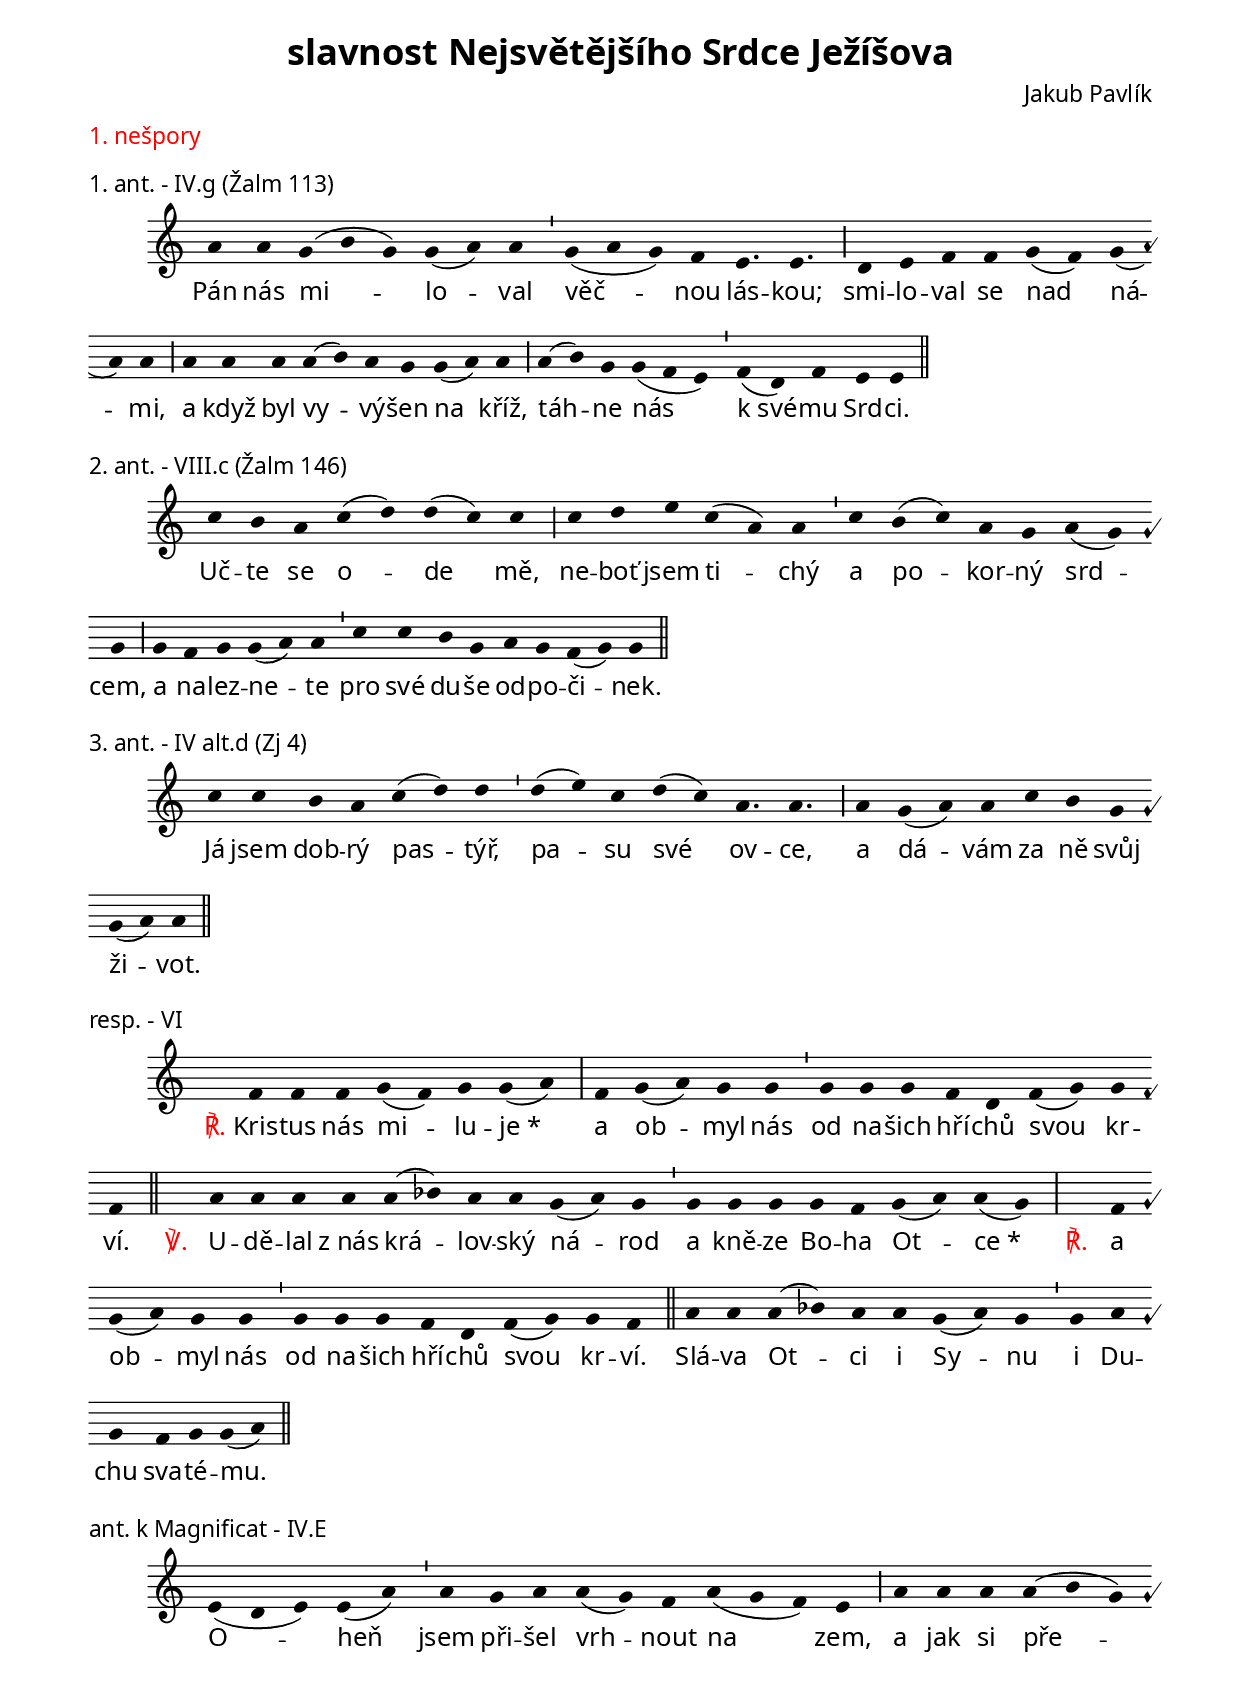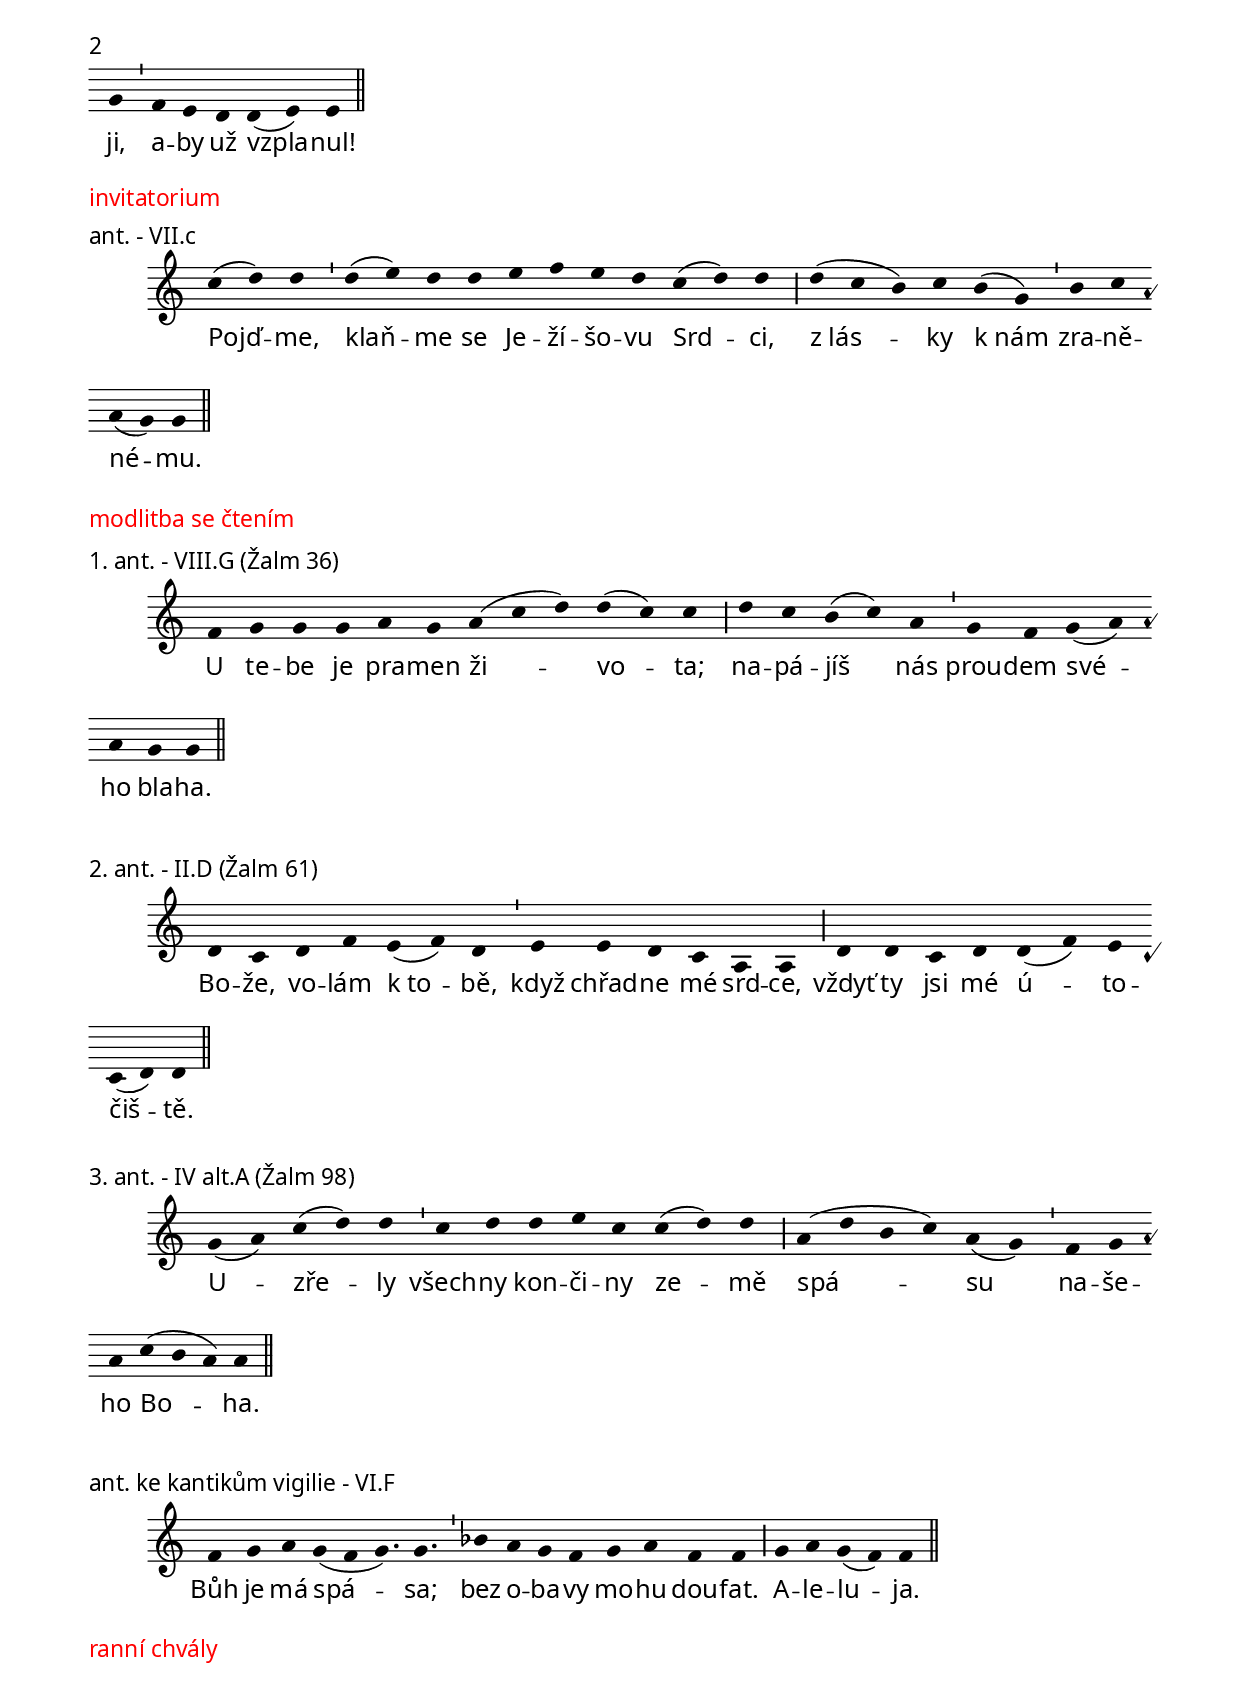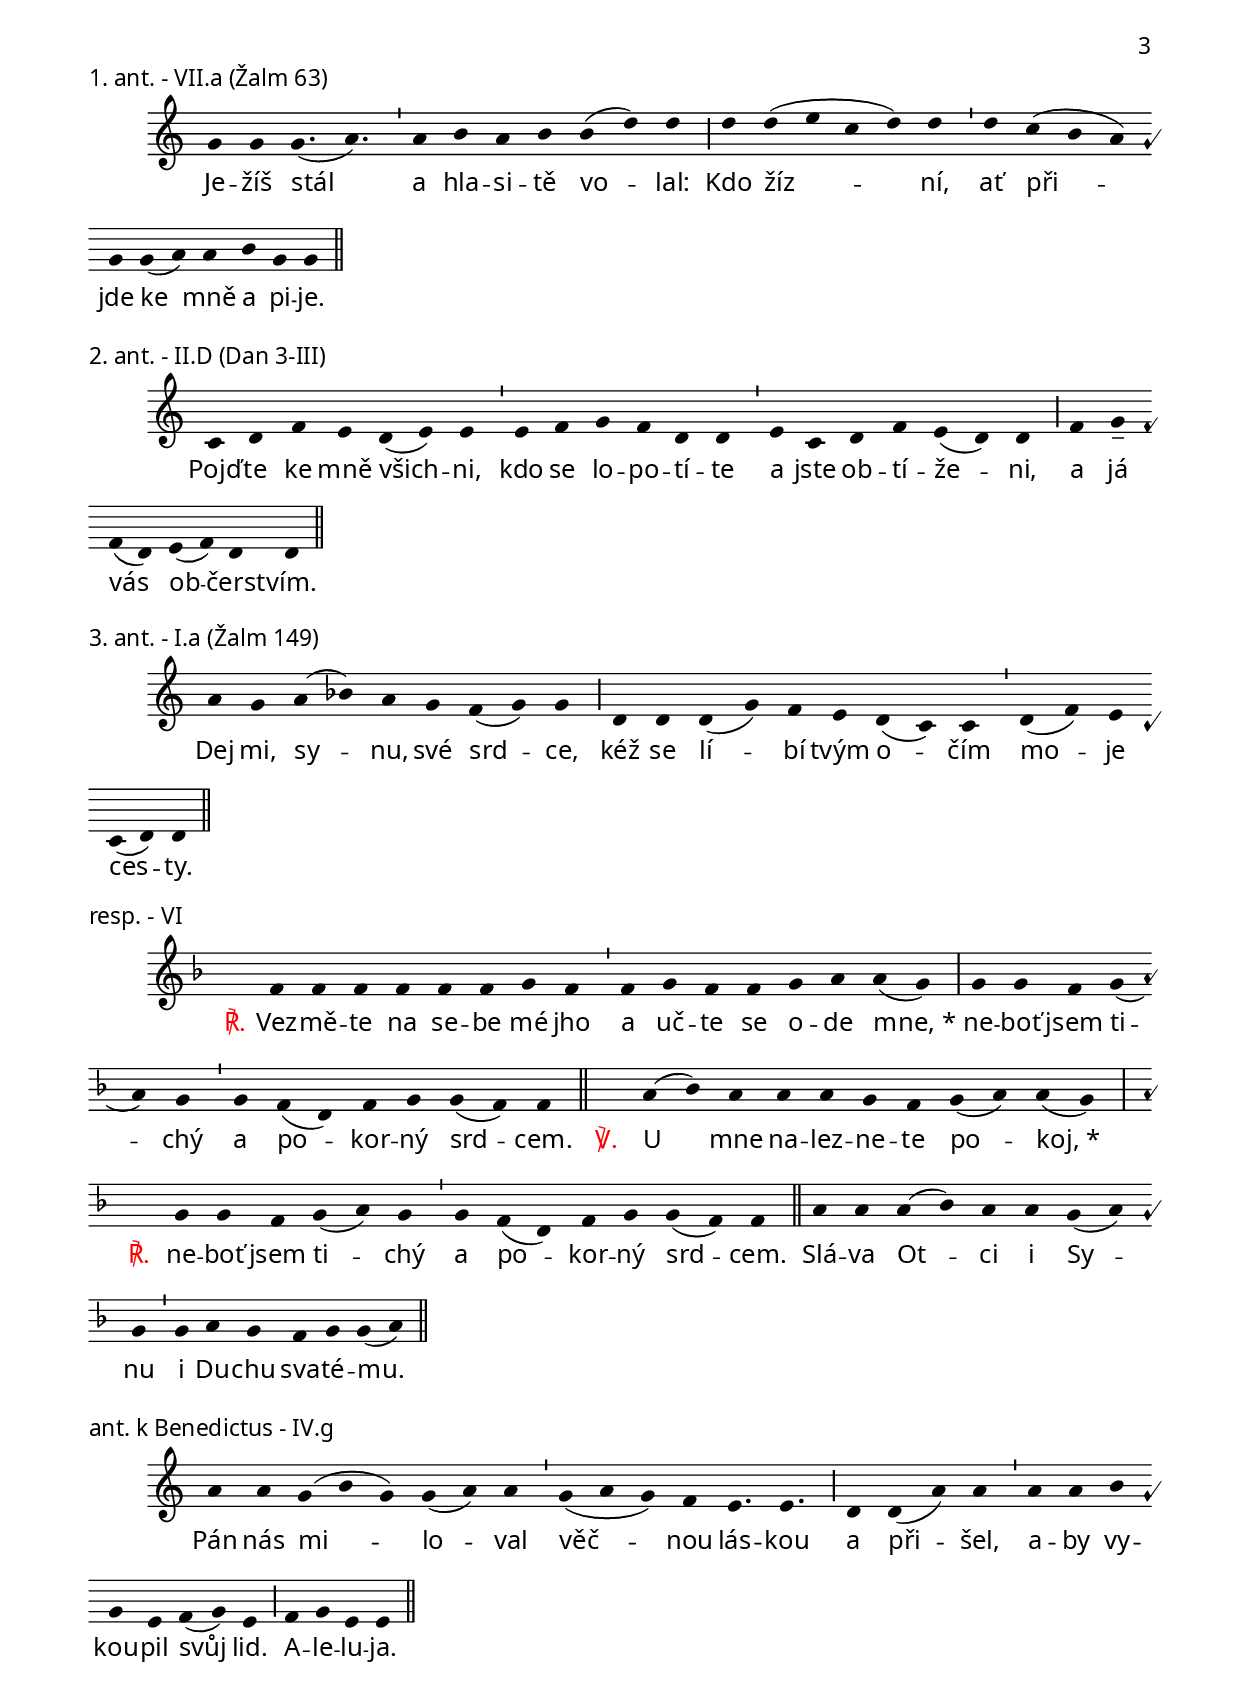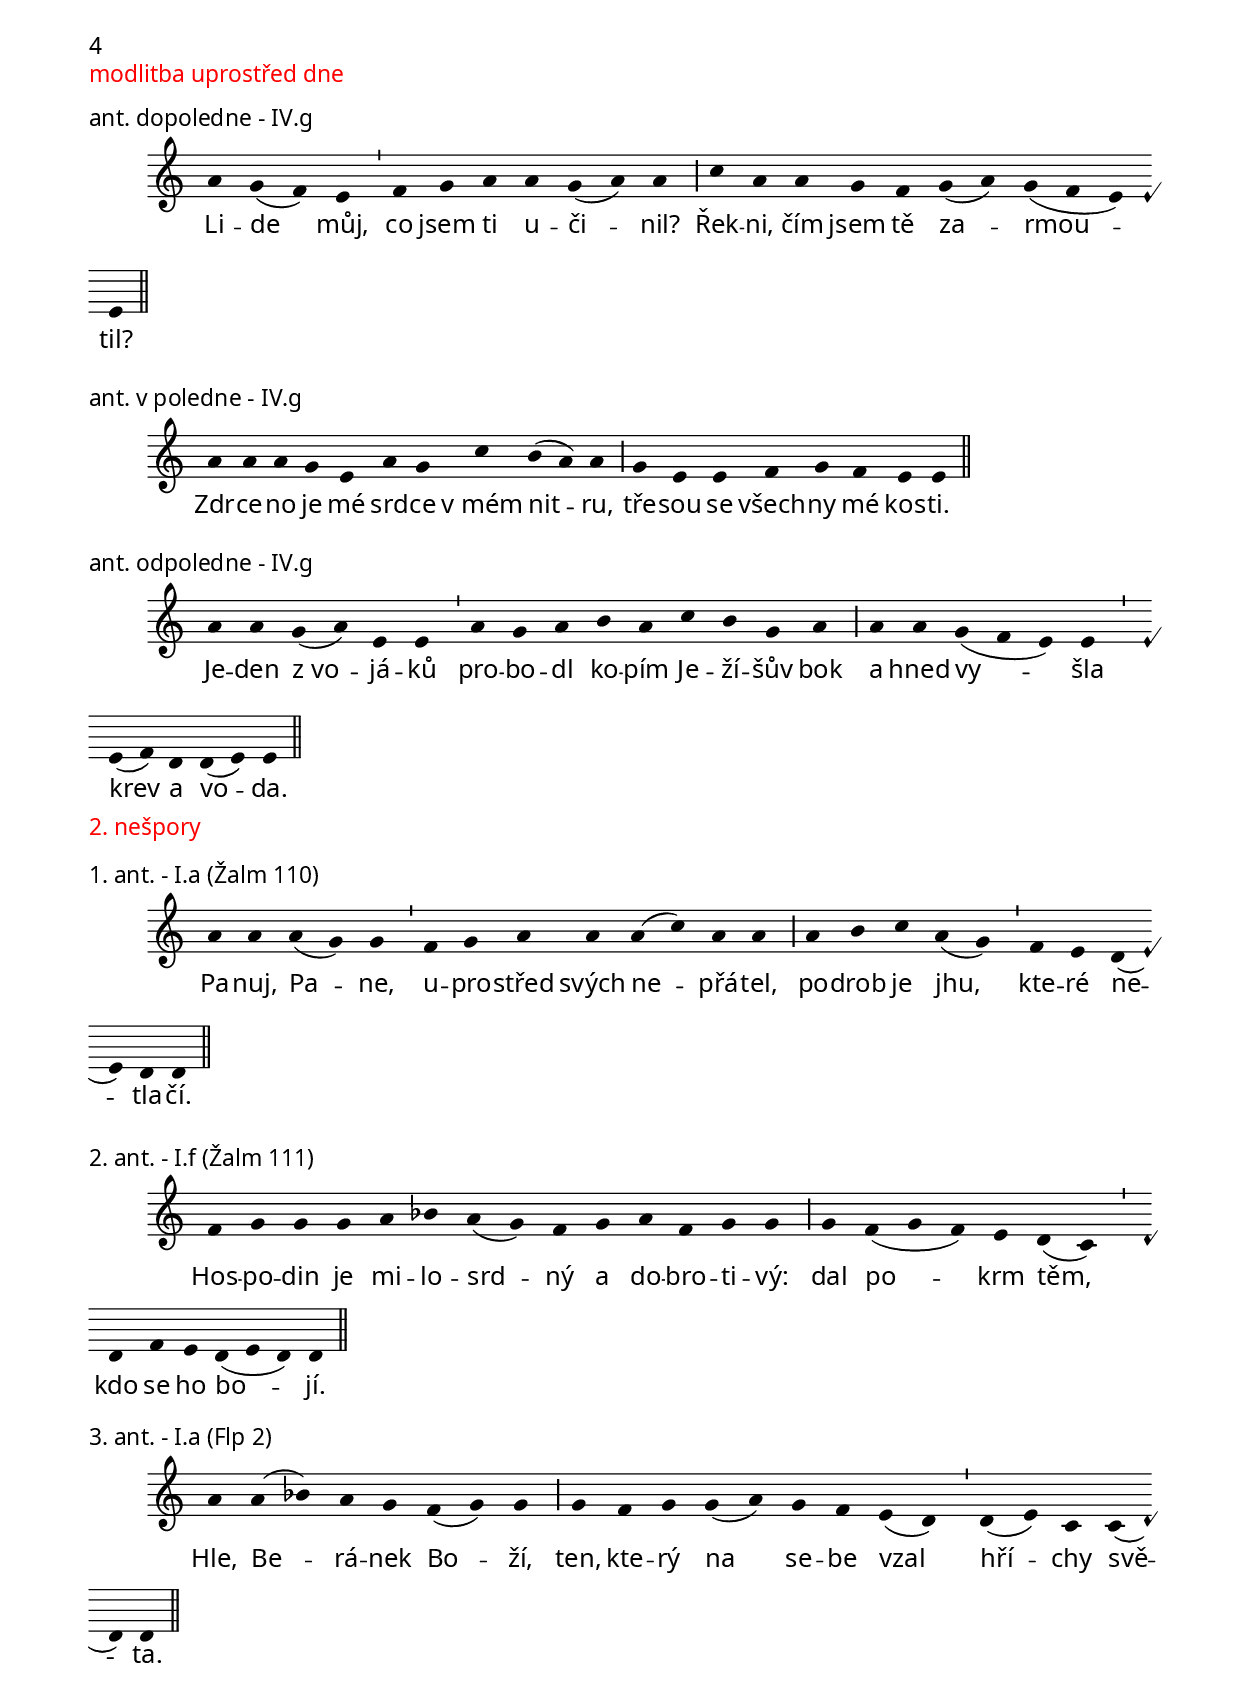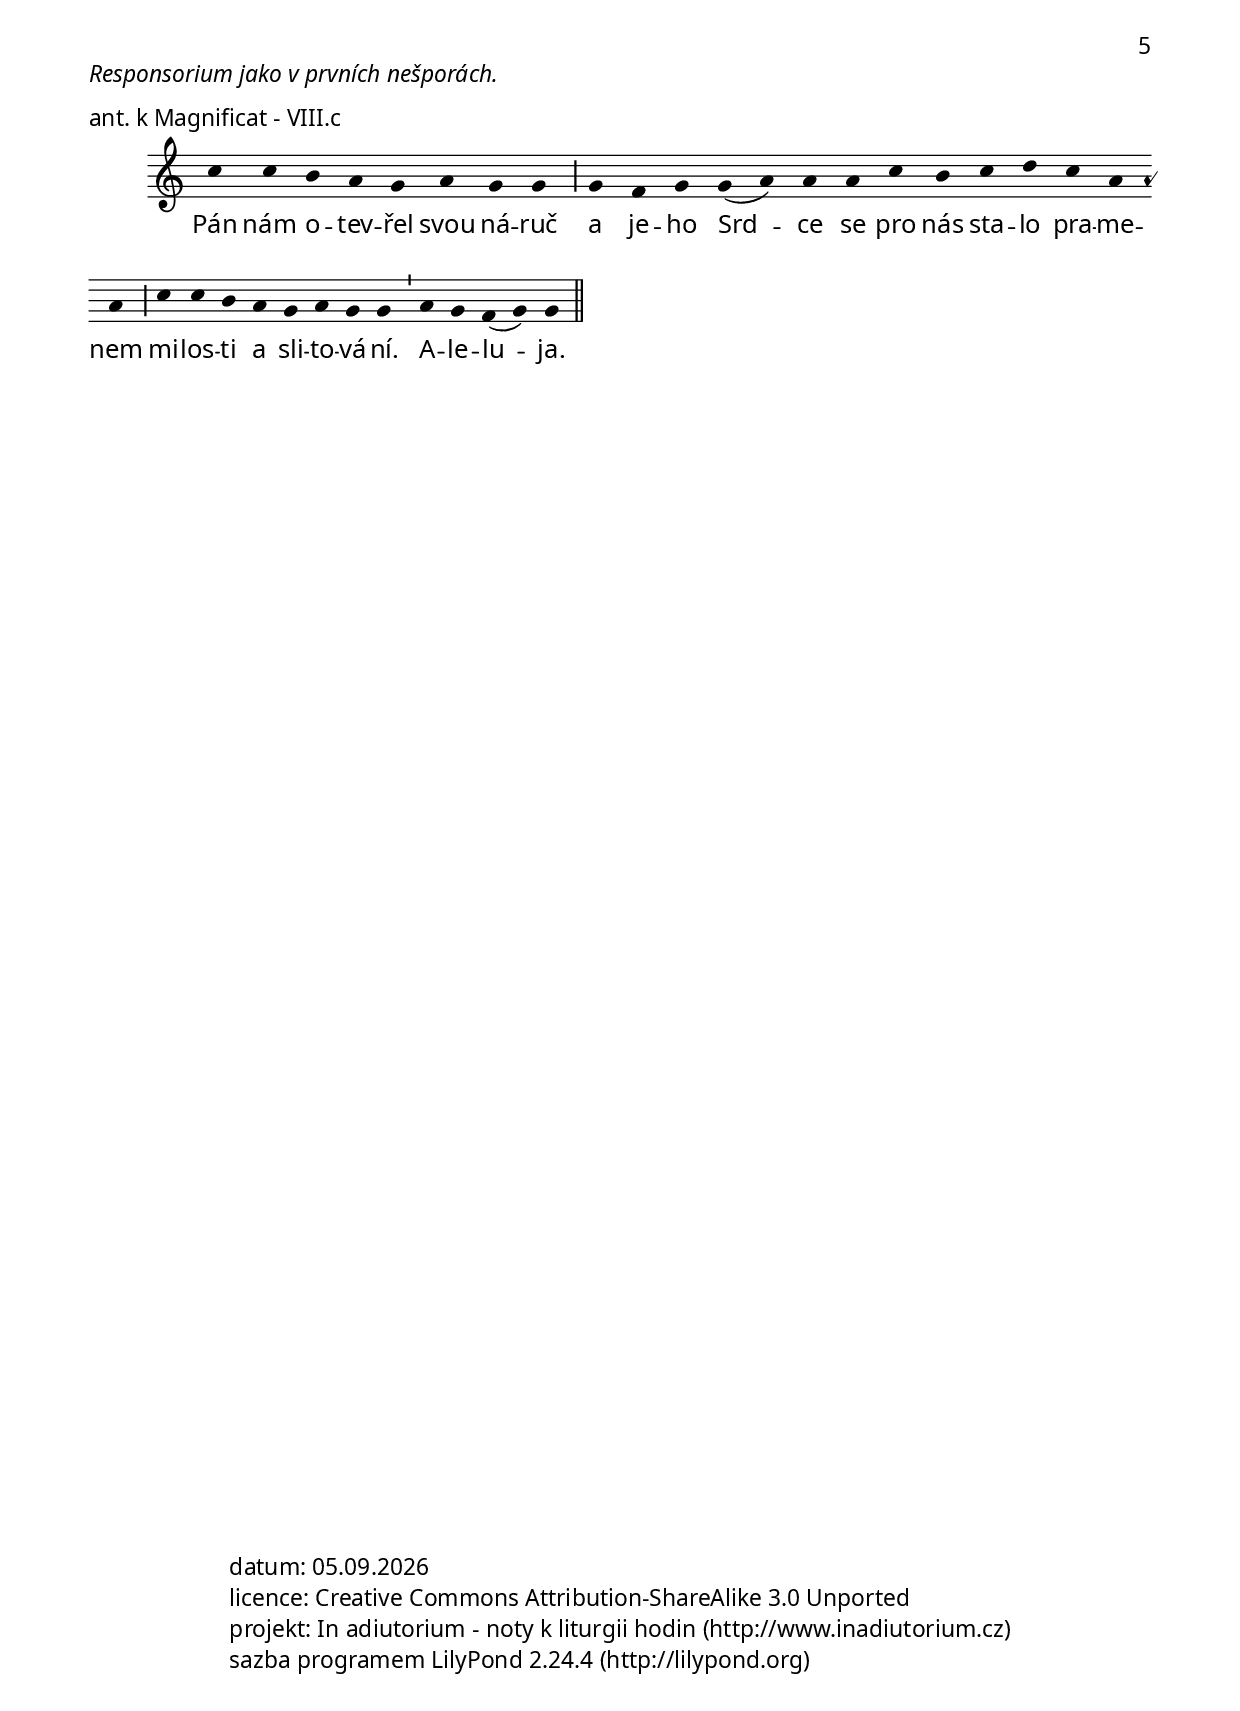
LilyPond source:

\version "2.14.2"

\header {
  title = "slavnost Nejsvětějšího Srdce Ježíšova"
  composer = "Jakub Pavlík"
  book_order = 30
}

\include "spolecne.ly"
\include "dilyresponsorii.ly"

\markup {\nadpisHodinka {"1. nešpory"}}

\score {
  \relative c'' {
    \choralniRezim
    a4 a g( b g) g( a) a \barMin g( a g) f e4. e \barMaior
    d4 e f f g( f) g( a) a \barMaior
    a a a a( b) a g g( a) a \barMaior
    a( b) g g( f e) \barMin f( d) f e e \barFinalis
  }
  \addlyrics {
    Pán nás mi -- lo -- val věč -- nou lás -- kou;
    smi -- lo -- val se nad ná -- mi,
    a když byl vy -- vý -- šen na kříž,
    táh -- ne nás k_své -- mu Srd -- ci.
  }
  \header {
    quid = "1. ant."
    modus = "IV"
    differentia = "g"
    psalmus = "Žalm 113"
    id = "1ne-a1"
    fial = "mezidobi_nejsvsrdce.ly#rch-aben?zacatek"
    piece = \markup {\sestavTitulek}
  }
}

\score {
  \relative c'' {
    \choralniRezim
    c4 b a c( d) d( c) c \barMaior
    c d e c( a) a \barMin c b( c) a g a( g) g \barMaior
    g f g g( a) a \barMin c c b g a g f( g) g \barFinalis
  }
  \addlyrics {
    Uč -- te se o -- de mě,
    ne -- boť jsem ti -- chý a po -- kor -- ný srd -- cem,
    a na -- lez -- ne -- te pro své du -- še od -- po -- či -- nek.
  }
  \header {
    quid = "2. ant."
    modus = "VIII"
    differentia = "c"
    psalmus = "Žalm 146"
    id = "1ne-a2"
    piece = \markup {\sestavTitulek}
  }
}

\score {
  \relative c'' {
    \choralniRezim
    c4 c b a c( d) d \barMin
    d( e) c d( c) a4. a \barMaior
    a4 g( a) a c b g g( a) a \barFinalis
  }
  \addlyrics {
    Já jsem dob -- rý pas -- týř,
    pa -- su své ov -- ce,
    a dá -- vám za ně svůj ži -- vot.
  }
  \header {
    quid = "3. ant."
    modus = "IV alt"
    differentia = "d"
    psalmus = "Zj 4"
    id = "1ne-a3"
    fial = "pust_svatytyden.ly#po?zacatek"
    fons = "první část a motiv třetí části: Svatý týden, modlitba uprostřed dne, ant. v poledne"
    piece = \markup {\sestavTitulek}
  }
}

\score {
  \relative c' {
    \choralniRezim
    % R
    \neviditelna f
    f4 f f g( f) g g( a) \barMax
    f g( a) g g \barMin g g g f d f( g) g f \barFinalis
    % V
    \neviditelna a
    a a a a a( bes) a a g( a) g \barMin g g g g f g( a) a( g) \barMax
    % R
    \neviditelna g
    f g( a) g g \barMin g g g f d f( g) g f \barFinalis
    % Slava
    \respVIdoxologie \barFinalis
  }
  \addlyrics {
    \Response Kris -- tus nás mi -- lu -- je_* a ob -- myl nás od na -- šich hří -- chů svou kr -- ví.
    \Verse U -- dě -- lal z_nás krá -- lov -- ský ná -- rod a kně -- ze Bo -- ha Ot -- ce_*
    \Response a ob -- myl nás od na -- šich hří -- chů svou kr -- ví.
    \textRespDoxologie
  }
  \header {
    quid = "resp."
    modus = "VI"
    fons = "responsoria ze žaltáře, pátek 1. týdne, nešp."
    fial = "responsoria.ly#1pa-ne"
    id = "1ne-resp"
    piece = \markup\sestavTitulekResp
  }
}

\score {
  \relative c' {
    \choralniRezim
    e4( d e) e( a) \barMin a g a a( g) f a( g f) e \barMaior
    a4 a a a( b g) g \barMin f e d d( e) e \barFinalis
  }
  \addlyrics {
    O -- heň jsem při -- šel vrh -- nout na zem,
    a jak si pře -- ji, a -- by už vzpla -- nul!
  }
  \header {
    quid = "ant. k Magnificat"
    modus = "IV"
    differentia = "E"
    psalmus = ""
    id = "1ne-amag"
    piece = \markup {\sestavTitulekBezZalmu}
  }
}

\markup {\nadpisHodinka {"invitatorium"}}

\score {
  \relative c'' {
    \choralniRezim
    c4( d) d \barMin d( e) d d e f e d c( d) d \barMaior
    d( c b) c b( g) \barMin b c a( g) g \barFinalis
  }
  \addlyrics {
    Pojď -- me,
    klaň -- me se Je -- ží -- šo -- vu Srd -- ci,
    z_lás -- ky k_nám zra -- ně -- né -- mu.
  }
  \header {
    quid = "ant."
    modus = "VII"
    differentia = "c"
    psalmus = ""
    id = "invit"
    piece = \markup {\sestavTitulekBezZalmu}
  }
}

\markup {\nadpisHodinka {"modlitba se čtením"}}

\score {
  \relative c' {
    \choralniRezim
    f4 g g g a g a( c d) d( c) c \barMaior
    d c b( c) a \barMin
    g f g( a) a g g \barFinalis
  }
  \addlyrics {
    U te -- be je pra -- men ži -- vo -- ta;
    na -- pá -- jíš nás
    prou -- dem své -- ho bla -- ha.
  }
  \header {
    quid = "1. ant."
    modus = "VIII"
    differentia = "G"
    psalmus = "Žalm 36"
    placet = "3 první půlku spíš lépe"
    id = "mc-a1"
    piece = \markup {\sestavTitulek}
  }
}

\score {
  \relative c' {
    \choralniRezim
    d4 c d f e( f) d \barMin
    e e d c a a \barMaior
    d d c d d( f) e c( d) d \barFinalis
  }
  \addlyrics {
    Bo -- že, vo -- lám k_to -- bě,
    když chřad -- ne mé srd -- ce,
    vždyť ty jsi mé ú -- to -- čiš -- tě.
  }
  \header {
    quid = "2. ant."
    modus = "II"
    differentia = "D"
    psalmus = "Žalm 61"
    id = "mc-a2"
    piece = \markup {\sestavTitulek}
  }
}

\score {
  \relative c'' {
    \choralniRezim
    g4( a) c( d) d \barMin c d d e c c( d) d \barMaior
    a( d b c) a( g) \barMin f g a c( b a) a \barFinalis
  }
  \addlyrics {
    U -- zře -- ly všech -- ny kon -- či -- ny ze -- mě
    spá -- su na -- še -- ho Bo -- ha.
  }
  \header {
    quid = "3. ant."
    modus = "IV alt"
    differentia = "A"
    psalmus = "Žalm 98"
    id = "mc-a3"
    piece = \markup {\sestavTitulek}
  }
}

\score {
  \relative c' {
    \choralniRezim
    f4 g a g( f g4.) g \barMin
    bes4 a g f g a f f \barMaior
    g a g( f) f \barFinalis
  }
  \addlyrics {
    Bůh je má spá -- sa;
    bez o -- ba -- vy mo -- hu dou -- fat.
    A -- le -- lu -- ja.
  }
  \header {
    quid = "ant. ke kantikům vigilie"
    modus = "VI"
    differentia = "F"
    psalmus = ""
    id = "mc-avig"
    piece = \markup {\sestavTitulekBezZalmu}
  }
}

\markup {\nadpisHodinka {"ranní chvály"}}

\score {
  \relative c'' {
    \choralniRezim
    g4 g g4.( a) \barMin a4 b a b b( d) d \barMaior
    d4 d( e c d) d \barMin d c( b a) g g( a) a b g g \barFinalis
  }
  \addlyrics {
    Je -- žíš stál a hla -- si -- tě vo -- lal:
    Kdo žíz -- ní, ať při -- jde ke mně a pi -- je.
  }
  \header {
    quid = "1. ant."
    modus = "VII"
    differentia = "a"
    psalmus = "Žalm 63"
    placet = "2 postup ve druhé části je v rámci modu netypický"
    id = "rch-a1"
    piece = \markup {\sestavTitulek}
  }
}

\score {
  \relative c' {
    \choralniRezim
    c d f e d( e) e \barMin
    e f g f d d \barMin e c d f e( d) d \barMaior
    f g-- f4( d) e( f) d d \barFinalis
  }
  \addlyrics {
    Pojď -- te ke mně všich -- ni,
    kdo se lo -- po -- tí -- te a jste ob -- tí -- že -- ni,
    a já vás ob -- čerst -- vím.
  }
  \header {
    quid = "2. ant."
    modus = "II"
    differentia = "D"
    psalmus = "Dan 3-III"
    id = "rch-a2"
    piece = \markup {\sestavTitulek}
  }
}

\score {
  \relative c'' {
    \choralniRezim
    a4 g a( bes) a g f( g) g \barMaior
    d d d( g) f e d( c) c \barMin d( f) e c( d) d \barFinalis
  }
  \addlyrics {
    Dej mi, sy -- nu, své srd -- ce,
    kéž se lí -- bí tvým o -- čím mo -- je ces -- ty.
  }
  \header {
    quid = "3. ant."
    modus = "I"
    differentia = "a"
    psalmus = "Žalm 149"
    id = "rch-a3"
    piece = \markup {\sestavTitulek}
  }
}

\score {
  \relative c' {
    \choralniRezim
    \key f \major
    % R
    \neviditelna f
    f4 f f f f f g f \barMin
    f g f f g a a( g) \barMax
    g g f g( a) g \barMin g f( d) f g g( f) f \barFinalis
    % V
    \neviditelna a
    a( bes) a a a g f g( a) a( g) \barMax
    % R
    \neviditelna a
    g g f g( a) g \barMin g f( d) f g g( f) f \barFinalis
    % Slava
    \respVIdoxologie \barFinalis
  }
  \addlyrics {
    \Response Vez -- mě -- te na se -- be mé jho
    a uč -- te se o -- de mne,_*
    ne -- boť jsem ti -- chý a po -- kor -- ný srd -- cem.
    \Verse U mne na -- lez -- ne -- te po -- koj,_*
    \Response ne -- boť jsem ti -- chý a po -- kor -- ný srd -- cem.
    \textRespDoxologie
  }
  \header {
    quid = "resp."
    modus = "VI"
    id = "rch-resp"
    piece = \markup {\sestavTitulekResp}
  }
}

\score {
  \relative c'' {
    \choralniRezim
    a4 a g( b g) g( a) a \barMin g( a g) f e4. e \barMaior
    d4 d( a') a \barMin a a b g e f( g) e \barMaior
    f g e e \barFinalis
  }
  \addlyrics {
    Pán nás mi -- lo -- val věč -- nou lás -- kou
    a při -- šel, a -- by vy -- kou -- pil svůj lid.
    A -- le -- lu -- ja.
  }
  \header {
    quid = "ant. k Benedictus"
    modus = "IV"
    differentia = "g"
    psalmus = ""
    id = "rch-aben"
    piece = \markup {\sestavTitulekBezZalmu}
  }
}

\markup {\nadpisHodinka {"modlitba uprostřed dne"}}

\score {
  \relative c'' {
    \choralniRezim
    a4 g( f) e \barMin
    f g a a g( a) a \barMaior
    c a a g f g( a) g( f e) e \barFinalis
  }
  \addlyrics {
    Li -- de můj,
    co jsem ti u -- či -- nil?
    Řek -- ni, čím jsem tě za -- rmou -- til?
  }
  \header {
    quid = "ant. dopoledne"
    modus = "IV"
    differentia = "g"
    psalmus = ""
    id = "up-tercie"
    piece = \markup {\sestavTitulekBezZalmu}
  }
}

\score {
  \relative c'' {
    \choralniRezim
    a4 a a g e a g c b( a) a \barMaior
    g e e f g f e e \barFinalis
  }
  \addlyrics {
    Zdr -- ce -- no je mé srd -- ce v_mém nit -- ru,
    tře -- sou se všech -- ny mé kos -- ti.
  }
  \header {
    quid = "ant. v poledne"
    modus = "IV"
    differentia = "g"
    psalmus = ""
    id = "up-sexta"
    piece = \markup {\sestavTitulekBezZalmu}
  }
}

\score {
  \relative c'' {
    \choralniRezim
    a4 a g( a) e e \barMin
    a g a b a c b g a \barMaior
    a a g( f e) e \barMin e( f) d d( e) e \barFinalis
  }
  \addlyrics {
    Je -- den z_vo -- já -- ků
    pro -- bo -- dl ko -- pím Je -- ží -- šův bok
    a hned vy -- šla krev a vo -- da.
  }
  \header {
    quid = "ant. odpoledne"
    modus = "IV"
    differentia = "g"
    psalmus = ""
    id = "up-nona"
    piece = \markup {\sestavTitulekBezZalmu}
  }
}

\markup {\nadpisHodinka {"2. nešpory"}}

\score {
  \relative c'' {
    \choralniRezim
    a4 a a( g) g \barMin f g a a a( c) a a \barMaior
    a b c a( g) \barMin f e d( e) d d \barFinalis
  }
  \addlyrics {
    Pa -- nuj, Pa -- ne, u -- pro -- střed svých ne -- přá -- tel,
    po -- drob je jhu, kte -- ré ne -- tla -- čí.
  }
  \header {
    quid = "1. ant."
    modus = "I"
    differentia = "a"
    psalmus = "Žalm 110"
    id = "2ne-a1"
    piece = \markup {\sestavTitulek}
  }
}

\score {
  \relative c' {
    \choralniRezim
    f g g g a4 bes a( g) f g a f g g \barMaior
    g f( g f) e d( c) \barMin d f e d( e d) d \barFinalis
  }
  \addlyrics {
    Hos -- po -- din je mi -- lo -- srd -- ný a do -- bro -- ti -- vý:
    dal po -- krm těm, kdo se ho bo -- jí.
  }
  \header {
    quid = "2. ant."
    modus = "I"
    differentia = "f"
    psalmus = "Žalm 111"
    fial = "mezidobi_telaakrvepane.ly#1ne-a1?zacatek&konec"
    id = "2ne-a2"
    piece = \markup {\sestavTitulek}
  }
}

\score {
  \relative c'' {
    \choralniRezim
    a4 a( bes) a g f( g) g \barMaior
    g f g g( a) g f e( d) \barMin d( e) c c( d) d \barFinalis
  }
  \addlyrics {
    Hle, Be -- rá -- nek Bo -- ží,
    ten, kte -- rý na se -- be vzal hří -- chy svě -- ta.
  }
  \header {
    quid = "3. ant."
    modus = "I"
    differentia = "a"
    psalmus = "Flp 2"
    id = "2ne-a3"
    piece = \markup {\sestavTitulek}
  }
}

\markup\italic{Responsorium jako v prvních nešporách.}

\score {
  \relative c'' {
    \choralniRezim
    c4 c b a g a g g \barMaior
    g f g g( a) a a c b c d c a a \barMaior
    c c b a g a g g \barMin
    a g f( g) g \barFinalis
  }
  \addlyrics {
    Pán nám o -- tev -- řel svou ná -- ruč
    a je -- ho Srd -- ce se pro nás sta -- lo pra -- me -- nem
    mi -- los -- ti a sli -- to -- vá -- ní.
    A -- le -- lu -- ja.
  }
  \header {
    quid = "ant. k Magnificat"
    modus = "VIII"
    differentia = "c"
    psalmus = ""
    id = "2ne-amag"
    piece = \markup {\sestavTitulekBezZalmu}
  }
}